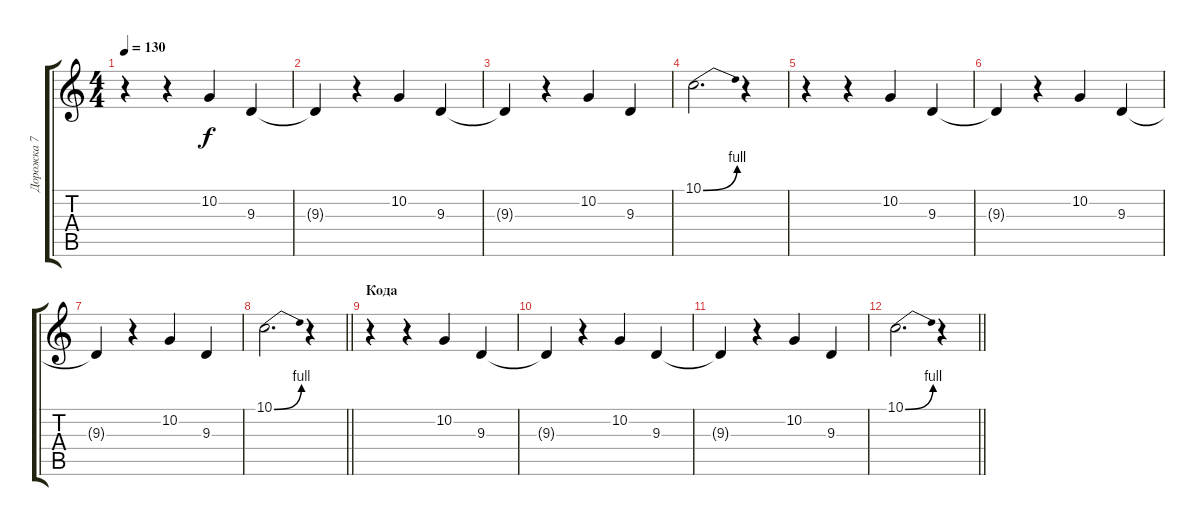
\track ("Дорожка 7" "Дорожка 7") {instrument lead6voice}
\staff {score tabs}
\tuning (D4 A3 F3 C3 A2 D2) {hide}
\ts (4 4)
\tempo 130
\clef g2
\ks c
r.4{dy f} r.4 10.2.4 9.3.4 |
9.3{t}.4 r.4 10.2.4 9.3.4 |
9.3{t}.4 r.4 10.2.4 9.3.4 |
10.1{be (bend 0 0 60 4)}.2{d} r.4 |
r.4 r.4 10.2.4 9.3.4 |
9.3{t}.4 r.4 10.2.4 9.3.4 |
9.3{t}.4 r.4 10.2.4 9.3.4 |
\barLineRight lightlight
10.1{be (bend 0 0 60 4)}.2{d} r.4 |
\section ("" "Кода")
r.4 r.4 10.2.4 9.3.4 |
9.3{t}.4 r.4 10.2.4 9.3.4 |
9.3{t}.4 r.4 10.2.4 9.3.4 |
\barLineRight lightlight
10.1{be (bend 0 0 60 4)}.2{d} r.4
